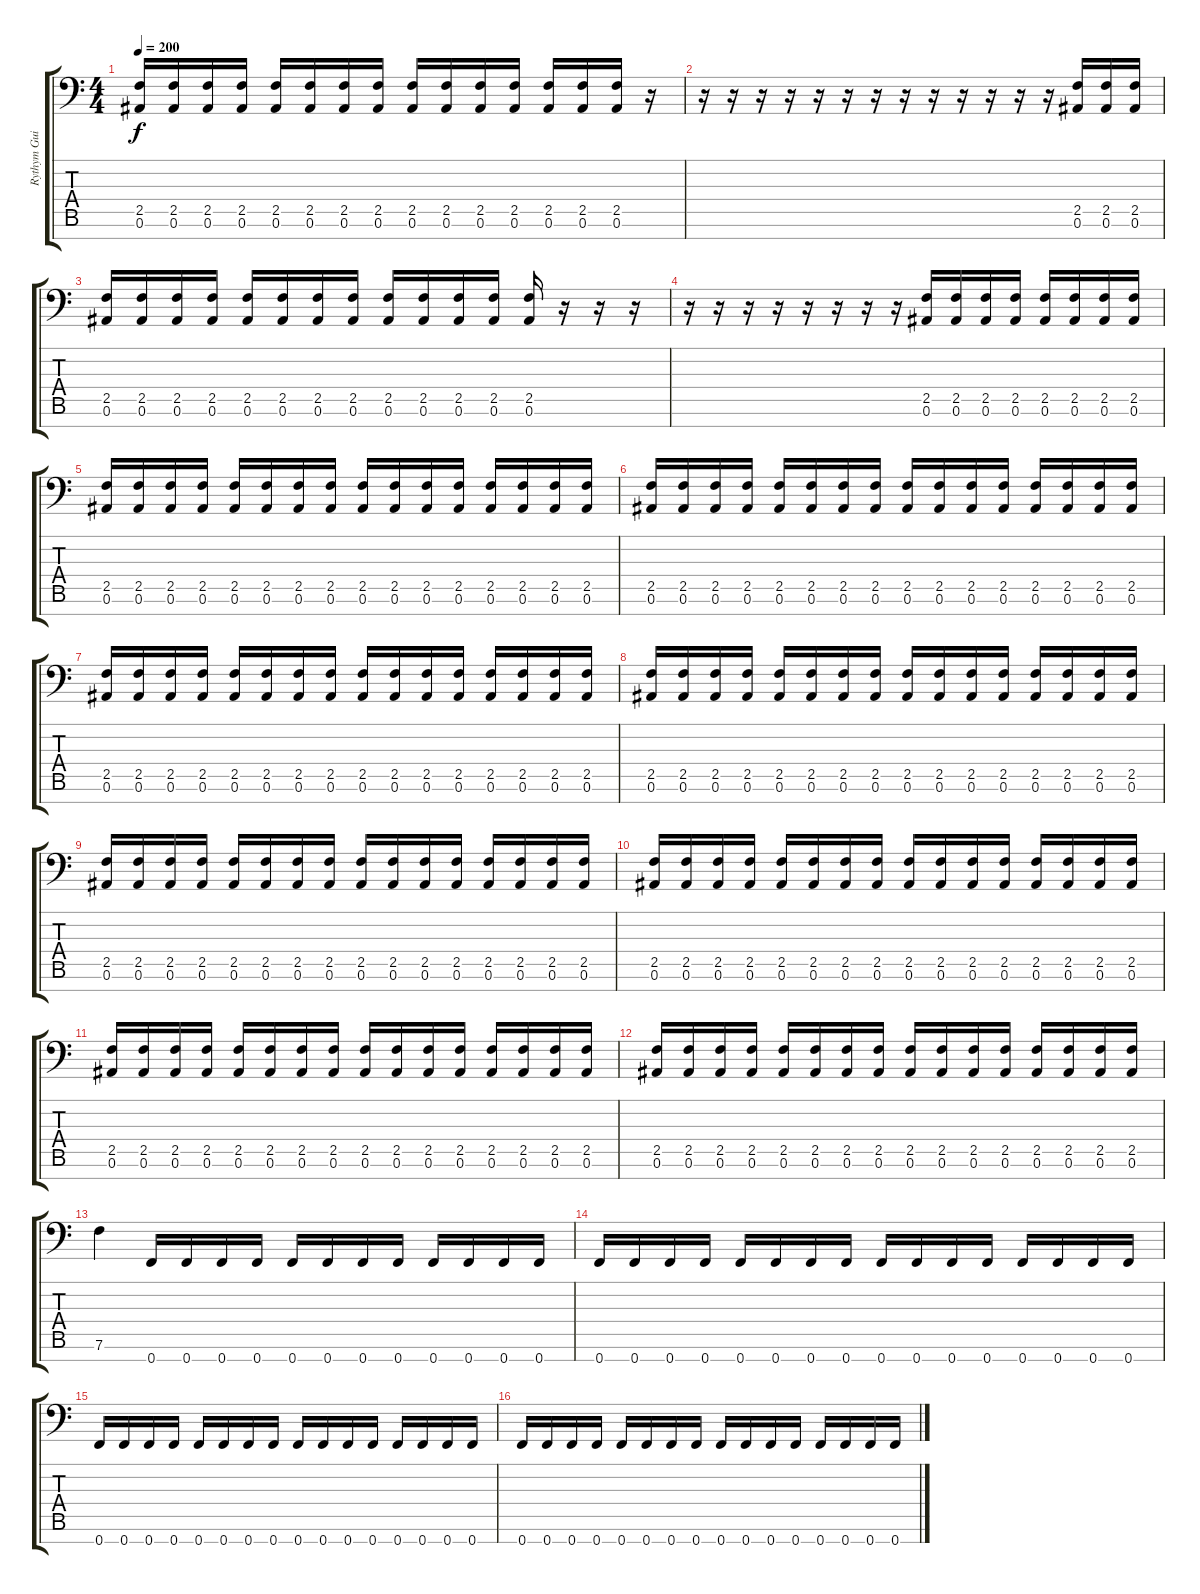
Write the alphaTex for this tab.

\track ("Rythym Guitar 1 (Tuned To F)" "Rythym Gui") {instrument distortionguitar}
\staff {score tabs}
\tuning (Bb3 Gb3 Db3 Ab2 Eb2 Bb1 F1) {hide}
\ts (4 4)
\tempo 200
\clef f4
\ks c
(2.5 0.6).16{dy f} (2.5 0.6).16 (2.5 0.6).16 (2.5 0.6).16 (2.5 0.6).16 (2.5 0.6).16 (2.5 0.6).16 (2.5 0.6).16 (2.5 0.6).16 (2.5 0.6).16 (2.5 0.6).16 (2.5 0.6).16 (2.5 0.6).16 (2.5 0.6).16 (2.5 0.6).16 r.16 |
r.16 r.16 r.16 r.16 r.16 r.16 r.16 r.16 r.16 r.16 r.16 r.16 r.16 (2.5 0.6).16 (2.5 0.6).16 (2.5 0.6).16 |
(2.5 0.6).16 (2.5 0.6).16 (2.5 0.6).16 (2.5 0.6).16 (2.5 0.6).16 (2.5 0.6).16 (2.5 0.6).16 (2.5 0.6).16 (2.5 0.6).16 (2.5 0.6).16 (2.5 0.6).16 (2.5 0.6).16 (2.5 0.6).16 r.16 r.16 r.16 |
r.16 r.16 r.16 r.16 r.16 r.16 r.16 r.16 (2.5 0.6).16 (2.5 0.6).16 (2.5 0.6).16 (2.5 0.6).16 (2.5 0.6).16 (2.5 0.6).16 (2.5 0.6).16 (2.5 0.6).16 |
(2.5 0.6).16 (2.5 0.6).16 (2.5 0.6).16 (2.5 0.6).16 (2.5 0.6).16 (2.5 0.6).16 (2.5 0.6).16 (2.5 0.6).16 (2.5 0.6).16 (2.5 0.6).16 (2.5 0.6).16 (2.5 0.6).16 (2.5 0.6).16 (2.5 0.6).16 (2.5 0.6).16 (2.5 0.6).16 |
(2.5 0.6).16 (2.5 0.6).16 (2.5 0.6).16 (2.5 0.6).16 (2.5 0.6).16 (2.5 0.6).16 (2.5 0.6).16 (2.5 0.6).16 (2.5 0.6).16 (2.5 0.6).16 (2.5 0.6).16 (2.5 0.6).16 (2.5 0.6).16 (2.5 0.6).16 (2.5 0.6).16 (2.5 0.6).16 |
(2.5 0.6).16 (2.5 0.6).16 (2.5 0.6).16 (2.5 0.6).16 (2.5 0.6).16 (2.5 0.6).16 (2.5 0.6).16 (2.5 0.6).16 (2.5 0.6).16 (2.5 0.6).16 (2.5 0.6).16 (2.5 0.6).16 (2.5 0.6).16 (2.5 0.6).16 (2.5 0.6).16 (2.5 0.6).16 |
(2.5 0.6).16 (2.5 0.6).16 (2.5 0.6).16 (2.5 0.6).16 (2.5 0.6).16 (2.5 0.6).16 (2.5 0.6).16 (2.5 0.6).16 (2.5 0.6).16 (2.5 0.6).16 (2.5 0.6).16 (2.5 0.6).16 (2.5 0.6).16 (2.5 0.6).16 (2.5 0.6).16 (2.5 0.6).16 |
(2.5 0.6).16 (2.5 0.6).16 (2.5 0.6).16 (2.5 0.6).16 (2.5 0.6).16 (2.5 0.6).16 (2.5 0.6).16 (2.5 0.6).16 (2.5 0.6).16 (2.5 0.6).16 (2.5 0.6).16 (2.5 0.6).16 (2.5 0.6).16 (2.5 0.6).16 (2.5 0.6).16 (2.5 0.6).16 |
(2.5 0.6).16 (2.5 0.6).16 (2.5 0.6).16 (2.5 0.6).16 (2.5 0.6).16 (2.5 0.6).16 (2.5 0.6).16 (2.5 0.6).16 (2.5 0.6).16 (2.5 0.6).16 (2.5 0.6).16 (2.5 0.6).16 (2.5 0.6).16 (2.5 0.6).16 (2.5 0.6).16 (2.5 0.6).16 |
(2.5 0.6).16 (2.5 0.6).16 (2.5 0.6).16 (2.5 0.6).16 (2.5 0.6).16 (2.5 0.6).16 (2.5 0.6).16 (2.5 0.6).16 (2.5 0.6).16 (2.5 0.6).16 (2.5 0.6).16 (2.5 0.6).16 (2.5 0.6).16 (2.5 0.6).16 (2.5 0.6).16 (2.5 0.6).16 |
(2.5 0.6).16 (2.5 0.6).16 (2.5 0.6).16 (2.5 0.6).16 (2.5 0.6).16 (2.5 0.6).16 (2.5 0.6).16 (2.5 0.6).16 (2.5 0.6).16 (2.5 0.6).16 (2.5 0.6).16 (2.5 0.6).16 (2.5 0.6).16 (2.5 0.6).16 (2.5 0.6).16 (2.5 0.6).16 |
7.6.4 0.7.16 0.7.16 0.7.16 0.7.16 0.7.16 0.7.16 0.7.16 0.7.16 0.7.16 0.7.16 0.7.16 0.7.16 |
0.7.16 0.7.16 0.7.16 0.7.16 0.7.16 0.7.16 0.7.16 0.7.16 0.7.16 0.7.16 0.7.16 0.7.16 0.7.16 0.7.16 0.7.16 0.7.16 |
0.7.16 0.7.16 0.7.16 0.7.16 0.7.16 0.7.16 0.7.16 0.7.16 0.7.16 0.7.16 0.7.16 0.7.16 0.7.16 0.7.16 0.7.16 0.7.16 |
0.7.16 0.7.16 0.7.16 0.7.16 0.7.16 0.7.16 0.7.16 0.7.16 0.7.16 0.7.16 0.7.16 0.7.16 0.7.16 0.7.16 0.7.16 0.7.16
